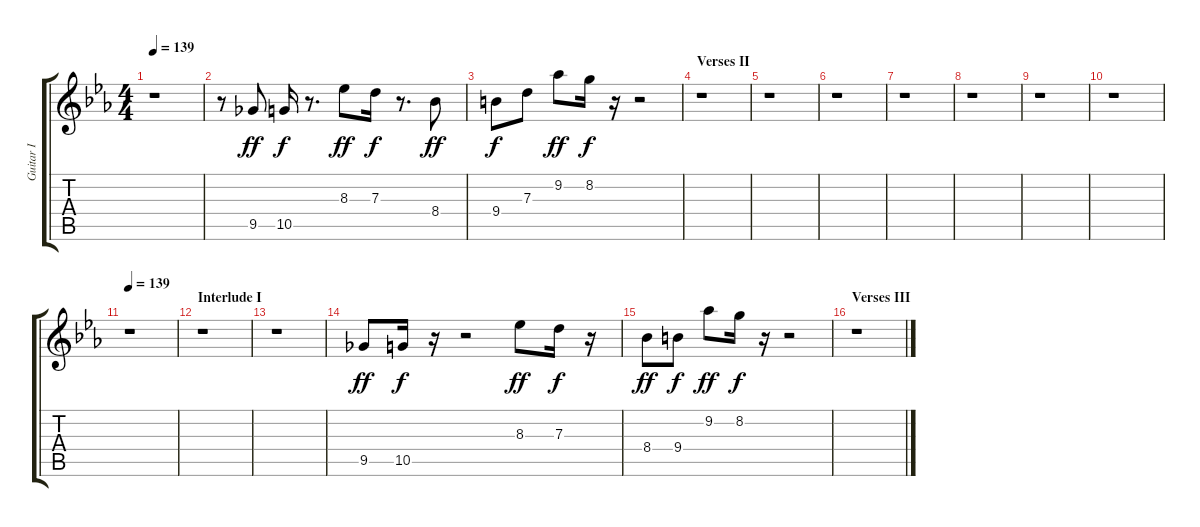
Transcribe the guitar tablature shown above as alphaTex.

\track ("Guitar I" "Guitar I") {instrument distortionguitar}
\staff {score tabs}
\tuning (E4 B3 G3 D3 A2 E2) {hide}
\ts (4 4)
\tempo 139
\clef g2
\ks cminor
r.1{dy f} |
r.8 9.5.8{dy ff} 10.5.16{dy f} r.8{d} 8.3.8{dy ff} 7.3.16{dy f} r.8{d} 8.4.8{dy ff} |
9.4.8{dy f} 7.3.8 9.2.8{dy ff} 8.2.16{dy f} r.16 r.2 |
\section ("" "Verses II")
r.1 |
r.1 |
r.1 |
r.1 |
r.1 |
r.1 |
r.1 |
\tempo 139
r.1 |
\section ("" "Interlude I")
r.1 |
r.1 |
9.5.8{dy ff} 10.5.16{dy f} r.16 r.2 8.3.8{dy ff} 7.3.16{dy f} r.16 |
8.4.8{dy ff} 9.4.8{dy f} 9.2.8{dy ff} 8.2.16{dy f} r.16 r.2 |
\section ("" "Verses III")
r.1
